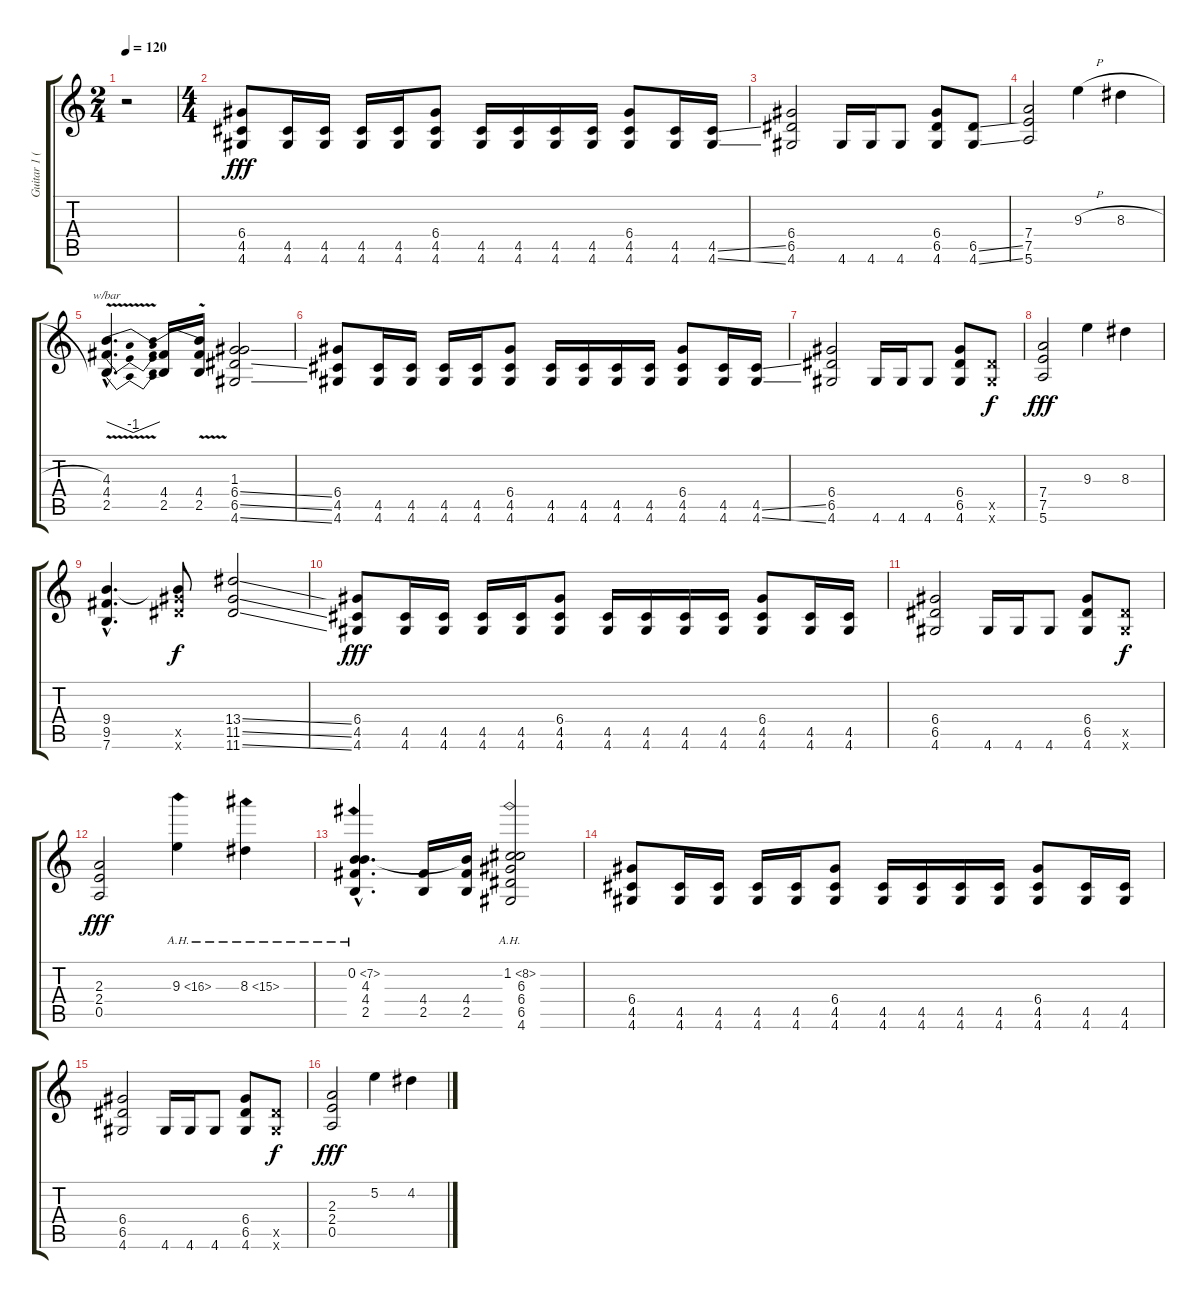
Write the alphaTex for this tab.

\track ("Guitar 1 (Dist.)" "Guitar 1 (") {instrument distortionguitar}
\staff {score tabs}
\tuning (E4 B3 G3 D3 A2 E2) {hide}
\ts (2 4)
\tempo 120
\clef g2
\ks c
r.2{dy mf} |
\ts (4 4)
(6.4 4.5 4.6).8{dy fff instrument distortionguitar} (4.5 4.6).16 (4.5 4.6).16 (4.5 4.6).16 (4.5 4.6).16 (6.4 4.5 4.6).8 (4.5 4.6).16 (4.5 4.6).16 (4.5 4.6).16 (4.5 4.6).16 (6.4 4.5 4.6).8 (4.5 4.6).16 (4.5{ss} 4.6{ss}).16 |
(6.4 6.5 4.6).2{instrument distortionguitar} 4.6.16 4.6.16 4.6.8 (6.4 6.5 4.6).8 (6.5{ss} 4.6{ss}).8 |
(7.4 7.5 5.6).2 9.3{h}.4 8.3{h}.4 |
(4.3{v hac} 4.4{hac} 2.5{hac}).4{d tbe (dip default 0 0 30 -4 60 0)} (4.4 2.5).16 (4.3{t} 4.4 2.5).16 (1.3 6.4{ss} 6.5{ss} 4.6{ss}).2 |
(6.4 4.5 4.6).8 (4.5 4.6).16 (4.5 4.6).16 (4.5 4.6).16 (4.5 4.6).16 (6.4 4.5 4.6).8 (4.5 4.6).16 (4.5 4.6).16 (4.5 4.6).16 (4.5 4.6).16 (6.4 4.5 4.6).8 (4.5 4.6).16 (4.5{ss} 4.6{ss}).16 |
(6.4 6.5 4.6).2 4.6.16 4.6.16 4.6.8 (6.4 6.5 4.6).8 (6.5{x} 4.6{x}).8{dy f} |
(7.4 7.5 5.6).2{dy fff} 9.3.4 8.3.4 |
(9.4 9.5{hac} 7.6{hac}).4{d instrument distortionguitar} (9.4{t} 11.5{x} 11.6{x}).8{dy f} (13.4{ss} 11.5{ss} 11.6{ss}).2 |
(6.4 4.5 4.6).8{dy fff} (4.5 4.6).16 (4.5 4.6).16 (4.5 4.6).16 (4.5 4.6).16 (6.4 4.5 4.6).8 (4.5 4.6).16 (4.5 4.6).16 (4.5 4.6).16 (4.5 4.6).16 (6.4 4.5 4.6).8 (4.5 4.6).16 (4.5 4.6).16 |
(6.4 6.5 4.6).2 4.6.16 4.6.16 4.6.8 (6.4 6.5 4.6).8 (6.5{x} 4.6{x}).8{dy f} |
(2.3 2.4 0.5).2{dy fff} 9.3{ah 7}.4 8.3{ah 7}.4 |
(0.2{ah 7 hac} 4.3{hac} 4.4{hac} 2.5{hac}).4{d} (4.4 2.5).16 (0.2{t} 4.4 2.5).16 (1.2{ah 7} 6.3 6.4 6.5 4.6).2 |
(6.4 4.5 4.6).8 (4.5 4.6).16 (4.5 4.6).16 (4.5 4.6).16 (4.5 4.6).16 (6.4 4.5 4.6).8 (4.5 4.6).16 (4.5 4.6).16 (4.5 4.6).16 (4.5 4.6).16 (6.4 4.5 4.6).8 (4.5 4.6).16 (4.5 4.6).16 |
(6.4 6.5 4.6).2 4.6.16 4.6.16 4.6.8 (6.4 6.5 4.6).8 (6.5{x} 4.6{x}).8{dy f} |
(2.3 2.4 0.5).2{dy fff} 5.2.4 4.2.4
